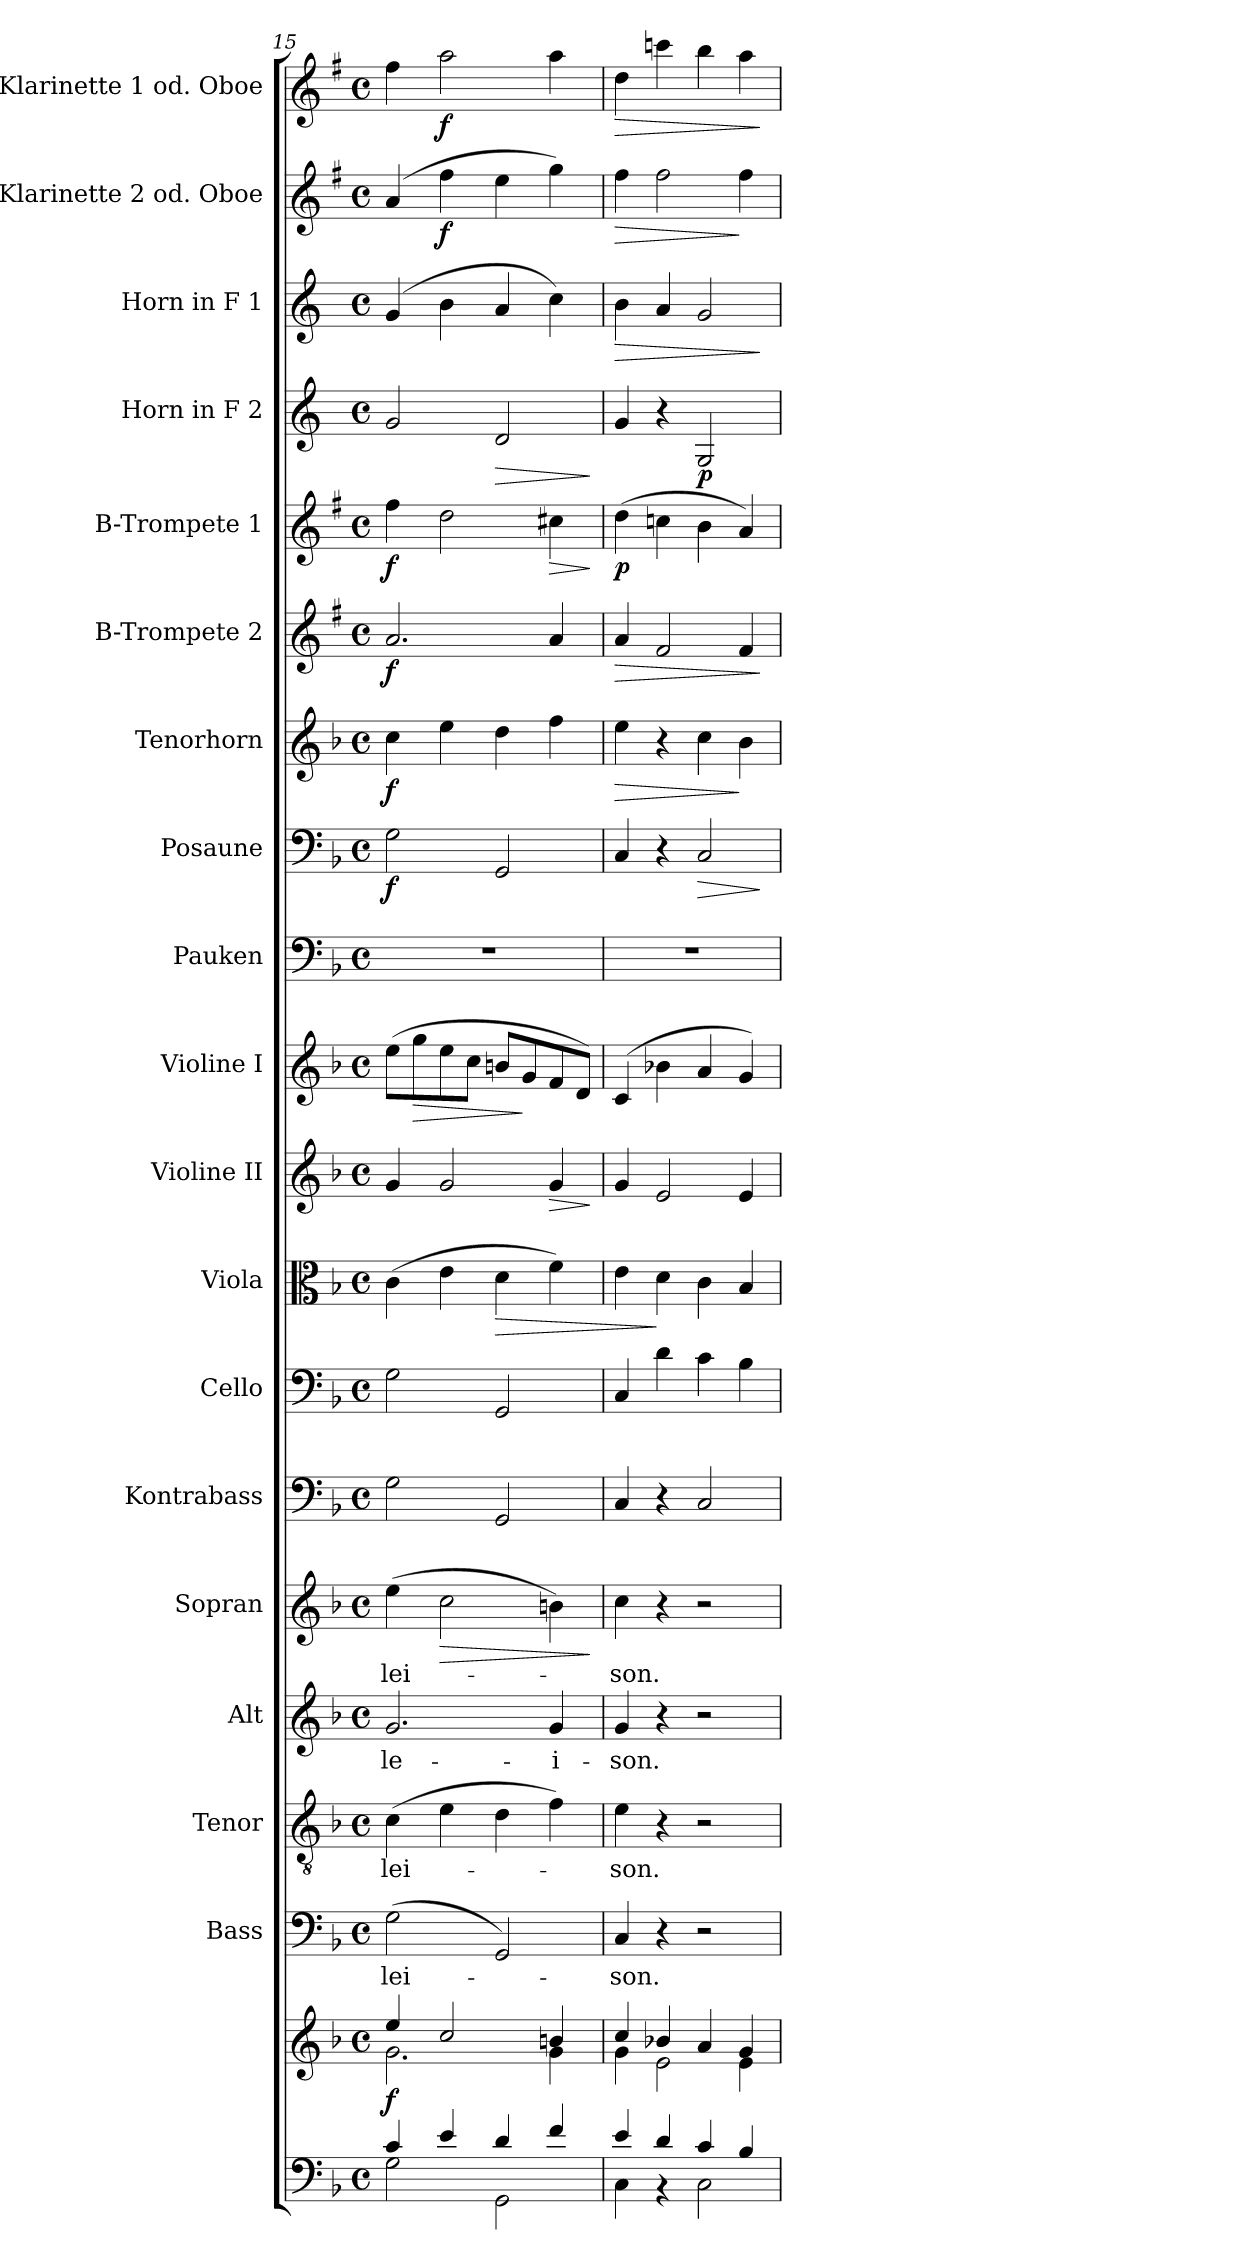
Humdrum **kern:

**kern	**kern	**dynam	**kern	**text	**kern	**text	**kern	**text	**kern	**text	**dynam	**kern	**kern	**kern	**dynam	**kern	**dynam	**kern	**dynam	**kern	**kern	**dynam	**kern	**dynam	**kern	**dynam	**kern	**dynam	**kern	**dynam	**kern	**dynam	**kern	**dynam	**kern	**dynam
*part19	*part19	*part19	*part18	*part18	*part17	*part17	*part16	*part16	*part15	*part15	*part15	*part14	*part13	*part12	*part12	*part11	*part11	*part10	*part10	*part9	*part8	*part8	*part7	*part7	*part6	*part6	*part5	*part5	*part4	*part4	*part3	*part3	*part2	*part2	*part1	*part1
*staff20	*staff19	*staff19/20	*staff18	*staff18	*staff17	*staff17	*staff16	*staff16	*staff15	*staff15	*staff15	*staff14	*staff13	*staff12	*staff12	*staff11	*staff11	*staff10	*staff10	*staff9	*staff8	*staff8	*staff7	*staff7	*staff6	*staff6	*staff5	*staff5	*staff4	*staff4	*staff3	*staff3	*staff2	*staff2	*staff1	*staff1
*	*	*	*I"Bass	*	*I"Tenor	*	*I"Alt	*	*I"Sopran	*	*	*I"Kontrabass	*I"Cello	*I"Viola	*	*I"Violine II	*	*I"Violine I	*	*I"Pauken	*I"Posaune	*	*I"Tenorhorn	*	*I"B-Trompete 2	*	*I"B-Trompete 1	*	*I"Horn in F 2	*	*I"Horn in F 1	*	*I"C-Klarinette 2 od. Oboe	*	*I"C-Klarinette 1 od. Oboe	*
*	*	*	*I'B.	*	*I'T.	*	*I'A.	*	*I'S.	*	*	*I'Kb.	*	*I'Vla.	*	*I'Vl. II	*	*I'Vl. I	*	*I'Pk.	*I'Pos.	*	*I'T. Hrn.	*	*I'B Trp. 2	*	*I'B Trp. 1	*	*	*	*	*	*I'C Kl. 2	*	*I'C Kl. 1	*
*clefF4	*clefG2	*	*clefF4	*	*clefGv2	*	*clefG2	*	*clefG2	*	*	*clefF4	*clefF4	*clefC3	*	*clefG2	*	*clefG2	*	*clefF4	*clefF4	*	*clefG2	*	*clefG2	*	*clefG2	*	*clefG2	*	*clefG2	*	*clefG2	*	*clefG2	*
*	*	*	*	*	*	*	*	*	*	*	*	*ITrd7c12	*	*	*	*	*	*	*	*	*	*	*ITrd8c14	*	*ITrd1c2	*	*ITrd1c2	*	*ITrd4c7	*	*ITrd4c7	*	*ITrd1c2	*	*ITrd1c2	*
*k[b-]	*k[b-]	*	*k[b-]	*	*k[b-]	*	*k[b-]	*	*k[b-]	*	*	*k[b-]	*k[b-]	*k[b-]	*	*k[b-]	*	*k[b-]	*	*k[b-]	*k[b-]	*	*k[b-]	*	*k[b-]	*	*k[b-]	*	*k[b-]	*	*k[b-]	*	*k[b-]	*	*k[b-]	*
*F:	*F:	*	*F:	*	*F:	*	*F:	*	*F:	*	*	*F:	*F:	*F:	*	*F:	*	*F:	*	*F:	*F:	*	*F:	*	*F:	*	*F:	*	*F:	*	*F:	*	*F:	*	*F:	*
*M4/4	*M4/4	*	*M4/4	*	*M4/4	*	*M4/4	*	*M4/4	*	*	*M4/4	*M4/4	*M4/4	*	*M4/4	*	*M4/4	*	*M4/4	*M4/4	*	*M4/4	*	*M4/4	*	*M4/4	*	*M4/4	*	*M4/4	*	*M4/4	*	*M4/4	*
*met(c)	*met(c)	*	*met(c)	*	*met(c)	*	*met(c)	*	*met(c)	*	*	*met(c)	*met(c)	*met(c)	*	*met(c)	*	*met(c)	*	*met(c)	*met(c)	*	*met(c)	*	*met(c)	*	*met(c)	*	*met(c)	*	*met(c)	*	*met(c)	*	*met(c)	*
=15	=15	=15	=15	=15	=15	=15	=15	=15	=15	=15	=15	=15	=15	=15	=15	=15	=15	=15	=15	=15	=15	=15	=15	=15	=15	=15	=15	=15	=15	=15	=15	=15	=15	=15	=15	=15
*^	*^	*	*	*	*	*	*	*	*	*	*	*	*	*	*	*	*	*	*	*	*	*	*	*	*	*	*	*	*	*	*	*	*	*	*	*
!	!	!	!	!LO:DY:b	!	!LO:LY:b	!	!LO:LY:b	!	!LO:LY:b	!	!LO:LY:b	!	!	!	!	!	!	!	!	!	!	!	!LO:DY:b	!	!LO:DY:b	!	!LO:DY:b	!	!LO:DY:b	!	!	!	!	!	!	!	!
4c/	2G\	4ee/	2.g\	f	(>2G\	-lei-	(>4c\	-lei-	2.g/	-le-	(>4ee\	-lei-	.	2GG\	2G\	(>4c\	.	4g/	.	(>8ee\L	.	1r	2G\	f	4c\	f	2.g/	f	4ee\	f	2c/	.	(4c/	.	(4g/	.	4ee\	.
!	!	!	!	!	!	!	!	!	!	!	!	!	!	!	!	!	!	!	!	!	!LO:HP:b	!	!	!	!	!	!	!	!	!	!	!	!	!	!	!	!	!
.	.	.	.	.	.	.	.	.	.	.	.	.	.	.	.	.	.	.	.	8gg\	>	.	.	.	.	.	.	.	.	.	.	.	.	.	.	.	.	.
!	!	!	!	!	!	!	!	!	!	!	!	!	!LO:HP:b	!	!	!	!	!	!	!	!	!	!	!	!	!	!	!	!	!	!	!	!	!	!	!LO:DY:b	!	!LO:DY:b
4e/	.	2cc/	.	.	.	.	4e\	.	.	.	2cc\	.	>	.	.	4e\	.	2g/	.	8ee\	.	.	.	.	4e\	.	.	.	2cc\	.	.	.	4e\	.	4ee\	f	2gg\	f
.	.	.	.	.	.	.	.	.	.	.	.	.	.	.	.	.	.	.	.	8cc\J	.	.	.	.	.	.	.	.	.	.	.	.	.	.	.	.	.	.
!	!	!	!	!	!	!	!	!	!	!	!	!	!	!	!	!	!LO:HP:b	!	!	!	!	!	!	!	!	!	!	!	!	!	!	!LO:HP:b	!	!	!	!	!	!
4d/	2GG\	.	.	.	2GG/)	.	4d\	.	.	.	.	.	.	2GGG/	2GG/	4d\	>	.	.	8bn/L	.	.	2GG/	.	4d\	.	.	.	.	.	2G/	>	4d/	.	4dd\	.	.	.
.	.	.	.	.	.	.	.	.	.	.	.	.	.	.	.	.	.	.	.	8g/	]	.	.	.	.	.	.	.	.	.	.	.	.	.	.	.	.	.
!	!	!	!	!	!	!	!	!	!	!LO:LY:b	!	!	!	!	!	!	!	!	!LO:HP:b	!	!	!	!	!	!	!	!	!	!	!LO:HP:b	!	!	!	!	!	!	!	!
4f/	.	4bn/	4g\	.	.	.	4f\)	.	4g/	-i-	4bn\)	.	.	.	.	4f\)	.	4g/	>	8f/	.	.	.	.	4f\	.	4g/	.	4bn\	>	.	.	4f\)	.	4ff\)	.	4gg\	.
.	.	.	.	.	.	.	.	.	.	.	.	.	.	.	.	.	.	.	.	8d/J)	.	.	.	.	.	.	.	.	.	.	.	.	.	.	.	.	.	.
*v	*v	*	*	*	*	*	*	*	*	*	*	*	*	*	*	*	*	*	*	*	*	*	*	*	*	*	*	*	*	*	*	*	*	*	*	*	*	*
*	*v	*v	*	*	*	*	*	*	*	*	*	*	*	*	*	*	*	*	*	*	*	*	*	*	*	*	*	*	*	*	*	*	*	*	*	*	*
.	.	.	.	.	.	.	.	.	.	.	]	.	.	.	.	.	]	.	.	.	.	.	.	.	.	.	.	]	.	]	.	.	.	.	.	.
=16	=16	=16	=16	=16	=16	=16	=16	=16	=16	=16	=16	=16	=16	=16	=16	=16	=16	=16	=16	=16	=16	=16	=16	=16	=16	=16	=16	=16	=16	=16	=16	=16	=16	=16	=16	=16
*^	*^	*	*	*	*	*	*	*	*	*	*	*	*	*	*	*	*	*	*	*	*	*	*	*	*	*	*	*	*	*	*	*	*	*	*	*
!	!	!	!	!	!	!LO:LY:b	!	!LO:LY:b	!	!LO:LY:b	!	!LO:LY:b	!	!	!	!	!	!	!	!	!	!	!	!	!	!LO:HP:b	!	!LO:HP:b	!	!LO:DY:b	!	!	!	!LO:HP:b	!	!LO:HP:b	!	!LO:HP:b
4e/	4C\	4cc/	4g\	.	4C/	-son.	4e\	-son.	4g/	-son.	4cc\	-son.	.	4CC/	4C/	4e\	.	4g/	.	(>4c/	.	1r	4C/	.	4e\	>	4g/	>	(>4cc\	p	4c/	.	4e\	>	4ee\	>	4cc\	>
4d/	4rBB	4b-X/	2e\	.	4r	.	4r	.	4r	.	4r	.	.	4r	4d\	4d\	]	2e/	.	4b-X\	.	.	4r	.	4r	.	2e/	.	4b-X\	.	4r	.	4d/	.	2ee\	.	4bb-X\	.
!	!	!	!	!	!	!	!	!	!	!	!	!	!	!	!	!	!	!	!	!	!	!	!	!LO:HP:b	!	!	!	!	!	!	!	!LO:DY:b	!	!	!	!	!	!
4c/	2C\	4a/	.	.	2r	.	2r	.	2r	.	2r	.	.	2CC/	4c\	4c\	.	.	.	4a/	.	.	2C/	>	4c\	.	.	.	4a\	.	2C/	p	2c/	.	.	.	4aa\	.
4B-/	.	4g/	4e\	.	.	.	.	.	.	.	.	.	.	.	4B-\	4B-/	.	4e/	.	4g/)	.	.	.	.	4B-\	]	4e/	.	4g/)	.	.	.	.	.	4ee\	]	4gg\	.
*v	*v	*	*	*	*	*	*	*	*	*	*	*	*	*	*	*	*	*	*	*	*	*	*	*	*	*	*	*	*	*	*	*	*	*	*	*	*	*
*	*v	*v	*	*	*	*	*	*	*	*	*	*	*	*	*	*	*	*	*	*	*	*	*	*	*	*	*	*	*	*	*	*	*	*	*	*	*
.	.	.	.	.	.	.	.	.	.	.	.	.	.	.	.	.	.	.	.	.	.	]	.	.	.	]	.	.	.	.	.	]	.	.	.	]
=	=	=	=	=	=	=	=	=	=	=	=	=	=	=	=	=	=	=	=	=	=	=	=	=	=	=	=	=	=	=	=	=	=	=	=	=
*-	*-	*-	*-	*-	*-	*-	*-	*-	*-	*-	*-	*-	*-	*-	*-	*-	*-	*-	*-	*-	*-	*-	*-	*-	*-	*-	*-	*-	*-	*-	*-	*-	*-	*-	*-	*-
